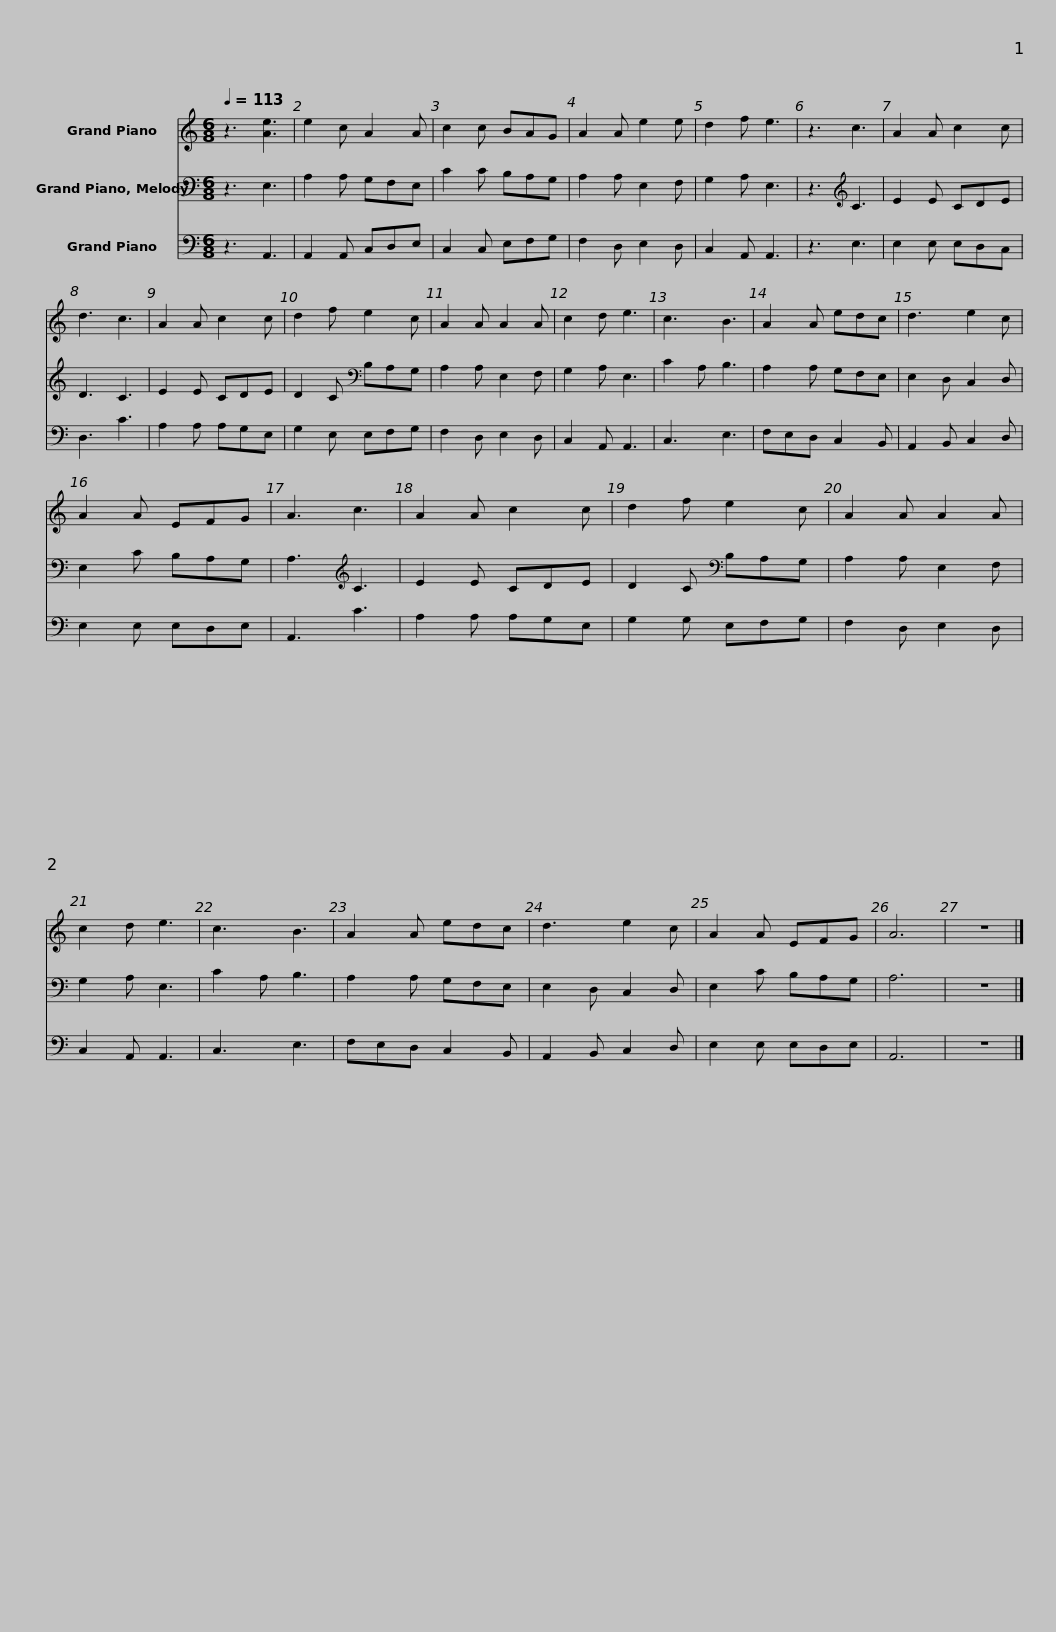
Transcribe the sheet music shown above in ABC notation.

X:1
%%score 1 2 3
L:1/8
Q:1/4=113
M:6/8
I:linebreak $
K:C
V:1 treble
V:2 bass
V:3 bass
V:1
 z3 [Ae]3 | e2 c A2 A | c2 c BAG | A2 A e2 e | d2 f e3 | %5
 z3 c3 | A2 A c2 c |$ d3 c3 | A2 A c2 c | d2 f e2 c | %10
 A2 A A2 A | c2 d e3 | c3 B3 | A2 A edc | d3 e2 c |$ %15
 A2 A EFG | A3 c3 | A2 A c2 c | d2 f e2 c | A2 A A2 A | %20
 c2 d e3 | c3 B3 | A2 A edc |$ d3 e2 c | A2 A EFG | %25
 A6 | z6 |] %27
V:2
 z3 E,3 | A,2 A, G,F,E, | C2 C B,A,G, | A,2 A, E,2 F, | G,2 A, E,3 | %5
 z3[K:treble] C3 | E2 E CDE |$ D3 C3 | E2 E CDE | D2 C[K:bass] B,A,G, | %10
 A,2 A, E,2 F, | G,2 A, E,3 | C2 A, B,3 | A,2 A, G,F,E, | E,2 D, C,2 D, |$ %15
 E,2 C B,A,G, | A,3[K:treble] C3 | E2 E CDE | D2 C[K:bass] B,A,G, | A,2 A, E,2 F, | %20
 G,2 A, E,3 | C2 A, B,3 | A,2 A, G,F,E, |$ E,2 D, C,2 D, | E,2 C B,A,G, | %25
 A,6 | z6 |] %27
V:3
 z3 A,,3 | A,,2 A,, C,D,E, | C,2 C, E,F,G, | F,2 D, E,2 D, | C,2 A,, A,,3 | %5
 z3 E,3 | E,2 E, E,D,C, |$ D,3 C3 | A,2 A, A,G,E, | G,2 E, E,F,G, | %10
 F,2 D, E,2 D, | C,2 A,, A,,3 | C,3 E,3 | F,E,D, C,2 B,, | A,,2 B,, C,2 D, |$ %15
 E,2 E, E,D,E, | A,,3 C3 | A,2 A, A,G,E, | G,2 G, E,F,G, | F,2 D, E,2 D, | %20
 C,2 A,, A,,3 | C,3 E,3 | F,E,D, C,2 B,, |$ A,,2 B,, C,2 D, | E,2 E, E,D,E, | %25
 A,,6 | z6 |] %27
